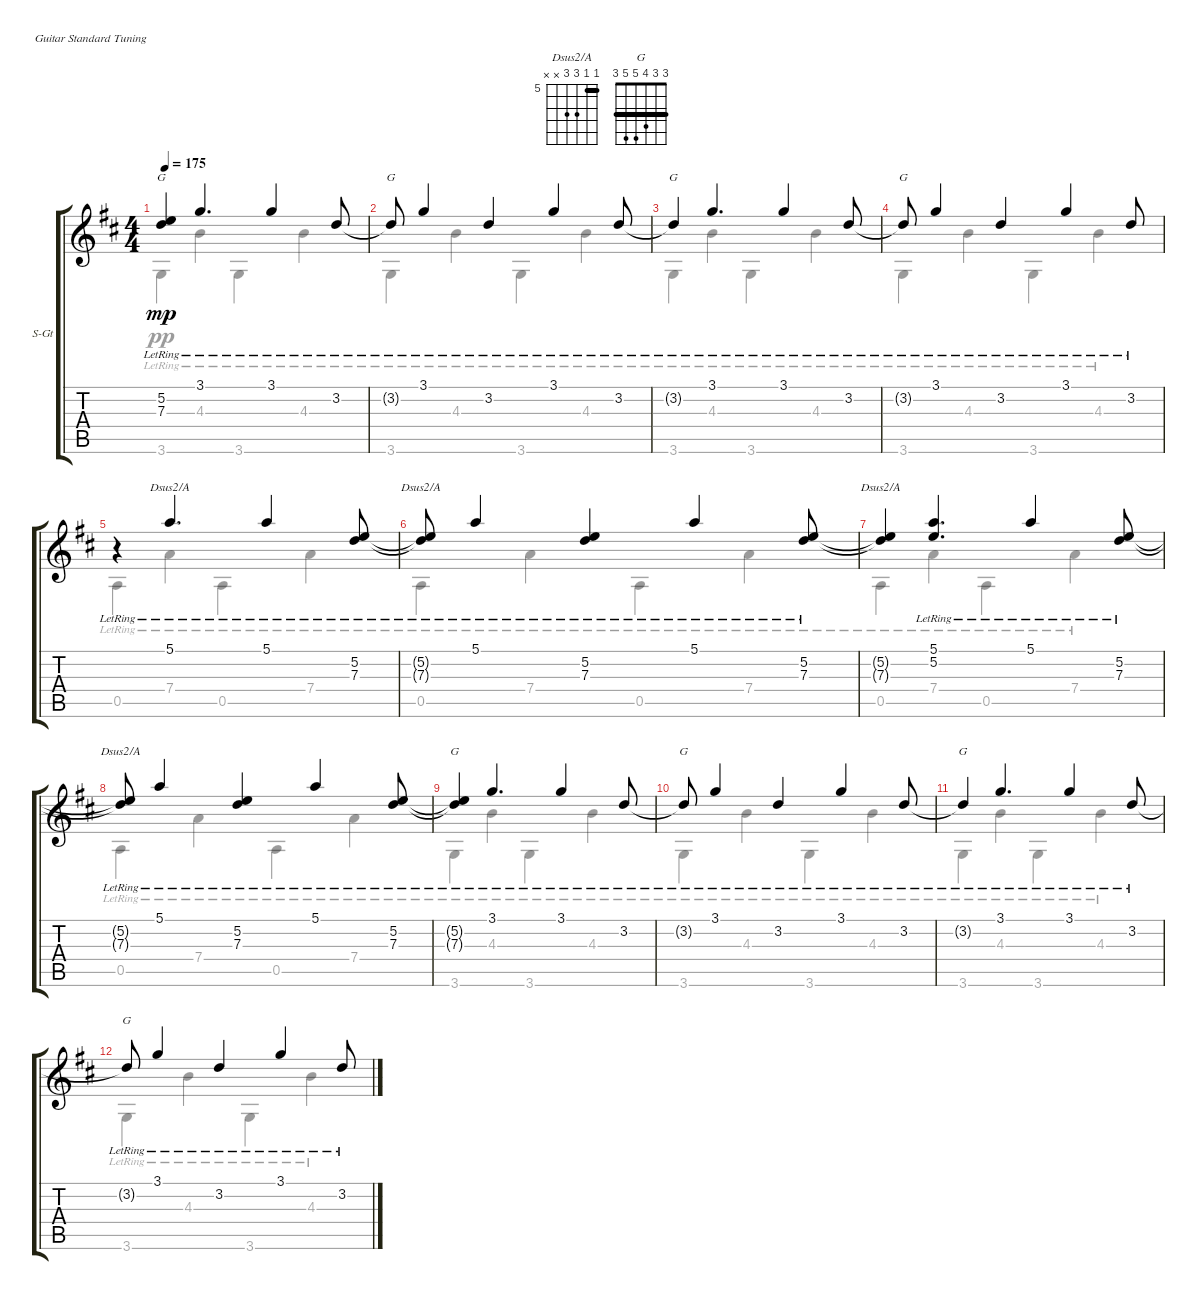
\defaultSystemsLayout 4
\bracketExtendMode groupsimilarinstruments
\firstSystemTrackNameOrientation horizontal
\otherSystemsTrackNameOrientation horizontal
\track ("Paul's Fingerpicking" "S-Gt") {instrument acousticguitarsteel}
\staff {score tabs}
\tuning (E4 B3 G3 D3 A2 E2)
\chord ("Dsus2/A" 5 5 7 7 x x) {firstfret 5 barre 5}
\chord ("G" 3 3 4 5 5 3) {barre (3 3)}
\voice
\ts (4 4)
\tempo 175
\clef g2
\ks d
(5.2{lr t} 7.3{lr t}).4{ch "G" dy mp} 3.1{lr}.4{d} 3.1{lr}.4 3.2{lr}.8 |
3.2{lr t}.8{ch "G"} 3.1{lr}.4 3.2{lr}.4 3.1{lr}.4 3.2{lr}.8 |
3.2{lr t}.4{ch "G"} 3.1{lr}.4{d} 3.1{lr}.4 3.2{lr}.8 |
3.2{lr t}.8{ch "G"} 3.1{lr}.4 3.2{lr}.4 3.1{lr}.4 3.2{lr}.8 |
r.4 5.1{lr}.4{d ch "Dsus2/A"} 5.1{lr}.4 (5.2{lr} 7.3{lr}).8 |
(5.2{lr t} 7.3{lr t}).8{ch "Dsus2/A"} 5.1{lr}.4 (5.2{lr} 7.3{lr}).4 5.1{lr}.4 (5.2{lr} 7.3{lr}).8 |
(5.2{t} 7.3{t}).4{ch "Dsus2/A"} (5.1{lr} 5.2).4{d} 5.1{lr}.4 (5.2{lr} 7.3{lr}).8 |
(5.2{lr t} 7.3{lr t}).8{ch "Dsus2/A"} 5.1{lr}.4 (5.2{lr} 7.3{lr}).4 5.1{lr}.4 (5.2{lr} 7.3{lr}).8 |
(5.2{lr t} 7.3{lr t}).4{ch "G"} 3.1{lr}.4{d} 3.1{lr}.4 3.2{lr}.8 |
3.2{lr t}.8{ch "G"} 3.1{lr}.4 3.2{lr}.4 3.1{lr}.4 3.2{lr}.8 |
3.2{lr t}.4{ch "G"} 3.1{lr}.4{d} 3.1{lr}.4 3.2{lr}.8 |
3.2{lr t}.8{ch "G"} 3.1{lr}.4 3.2{lr}.4 3.1{lr}.4 3.2{lr}.8
\voice
\clef g2
\ottava regular
\simile none
\ks d
3.6{lr}.4{dy pp} 4.3{lr}.4 3.6{lr}.4 4.3{lr}.4 |
3.6{lr}.4 4.3{lr}.4 3.6{lr}.4 4.3{lr}.4 |
3.6{lr}.4 4.3{lr}.4 3.6{lr}.4 4.3{lr}.4 |
3.6{lr}.4 4.3{lr}.4 3.6{lr}.4 4.3{lr}.4 |
0.5{lr}.4 7.4{lr}.4 0.5{lr}.4 7.4{lr}.4 |
0.5{lr}.4 7.4{lr}.4 0.5{lr}.4 7.4{lr}.4 |
0.5{lr}.4 7.4{lr}.4 0.5{lr}.4 7.4{lr}.4 |
0.5{lr}.4 7.4{lr}.4 0.5{lr}.4 7.4{lr}.4 |
3.6{lr}.4 4.3{lr}.4 3.6{lr}.4 4.3{lr}.4 |
3.6{lr}.4 4.3{lr}.4 3.6{lr}.4 4.3{lr}.4 |
3.6{lr}.4 4.3{lr}.4 3.6{lr}.4 4.3{lr}.4 |
3.6{lr}.4 4.3{lr}.4 3.6{lr}.4 4.3{lr}.4
